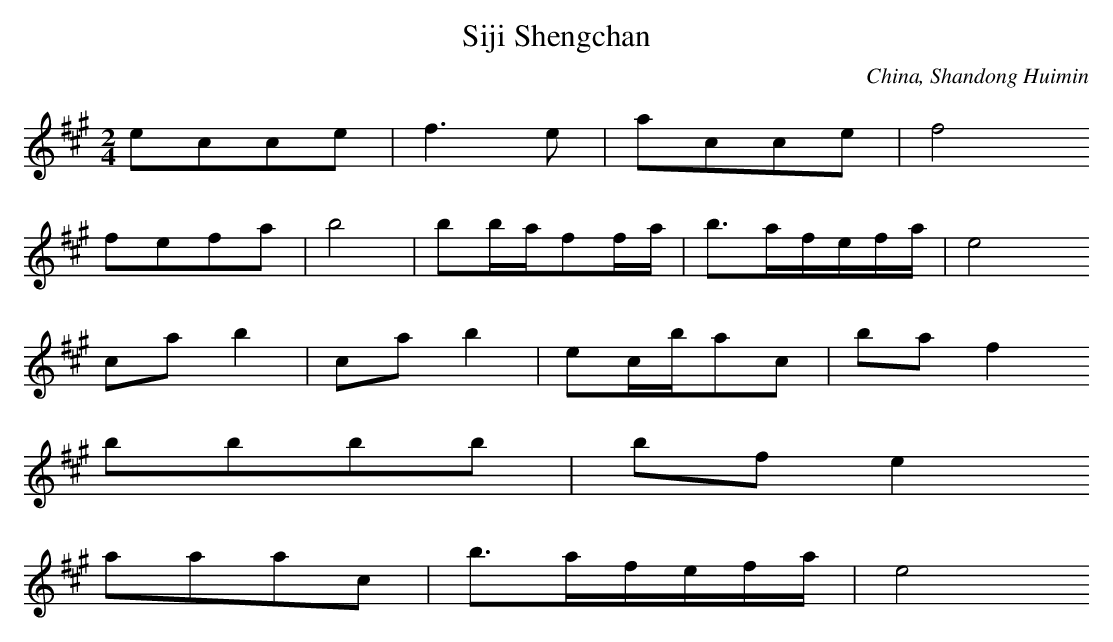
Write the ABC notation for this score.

X:1
T: Siji Shengchan
O: China, Shandong Huimin
M: 2/4
L: 1/16
K: A
e2c2c2e2 | f6e2 | a2c2c2e2 | f8
f2e2f2a2 | b8 | b2baf2fa | b3afefa | e8
c2a2b4 | c2a2b4 | e2cba2c2 | b2a2f4
b2b2b2b2 | b2f2e4
a2a2a2c2 | b3afefa | e8
